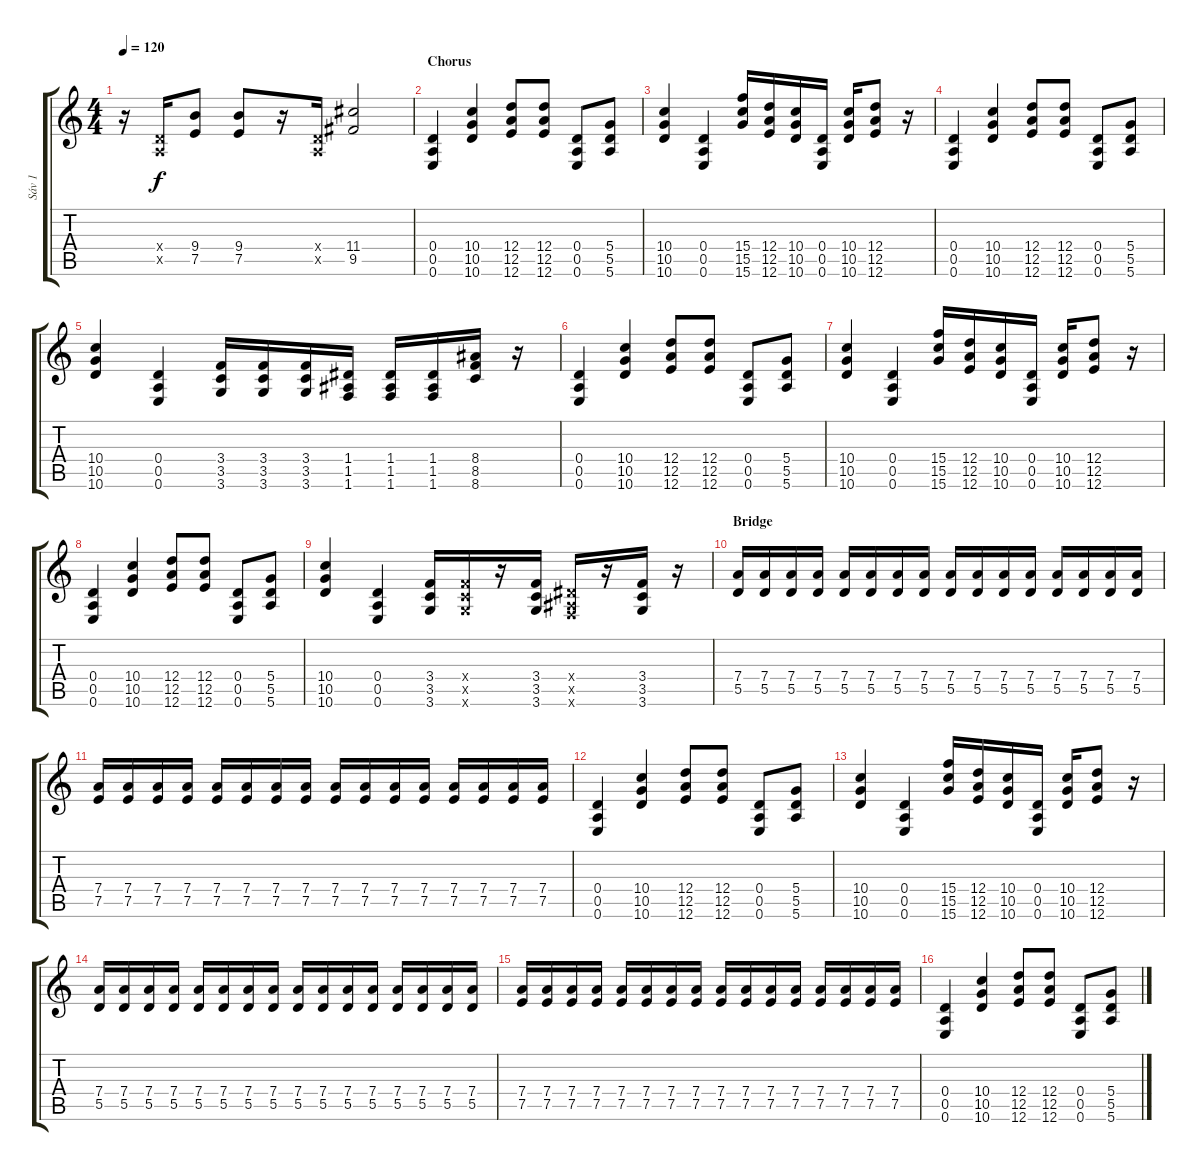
\track ("Sáv 1" "Sáv 1") {instrument overdrivenguitar}
\staff {score tabs}
\tuning (E4 B3 G3 D3 A2 E2) {hide}
\ts (4 4)
\tempo 120
\clef g2
\ks c
r.16{dy f} (0.4{x} 0.5{x}).16 (9.4 7.5).8 (9.4 7.5).8 r.16 (0.4{x} 0.5{x}).16 (11.4 9.5).2 |
\section ("" "Chorus")
(0.4 0.5 0.6).4 (10.4 10.5 10.6).4 (12.4 12.5 12.6).8 (12.4 12.5 12.6).8 (0.4 0.5 0.6).8 (5.4 5.5 5.6).8 |
(10.4 10.5 10.6).4 (0.4 0.5 0.6).4 (15.4 15.5 15.6).16 (12.4 12.5 12.6).16 (10.4 10.5 10.6).16 (0.4 0.5 0.6).16 (10.4 10.5 10.6).16 (12.4 12.5 12.6).8 r.16 |
(0.4 0.5 0.6).4 (10.4 10.5 10.6).4 (12.4 12.5 12.6).8 (12.4 12.5 12.6).8 (0.4 0.5 0.6).8 (5.4 5.5 5.6).8 |
(10.4 10.5 10.6).4 (0.4 0.5 0.6).4 (3.4 3.5 3.6).16 (3.4 3.5 3.6).16 (3.4 3.5 3.6).16 (1.4 1.5 1.6).16 (1.4 1.5 1.6).16 (1.4 1.5 1.6).16 (8.4 8.5 8.6).16 r.16 |
(0.4 0.5 0.6).4 (10.4 10.5 10.6).4 (12.4 12.5 12.6).8 (12.4 12.5 12.6).8 (0.4 0.5 0.6).8 (5.4 5.5 5.6).8 |
(10.4 10.5 10.6).4 (0.4 0.5 0.6).4 (15.4 15.5 15.6).16 (12.4 12.5 12.6).16 (10.4 10.5 10.6).16 (0.4 0.5 0.6).16 (10.4 10.5 10.6).16 (12.4 12.5 12.6).8 r.16 |
(0.4 0.5 0.6).4 (10.4 10.5 10.6).4 (12.4 12.5 12.6).8 (12.4 12.5 12.6).8 (0.4 0.5 0.6).8 (5.4 5.5 5.6).8 |
(10.4 10.5 10.6).4 (0.4 0.5 0.6).4 (3.4 3.5 3.6).16 (3.4{x} 3.5{x} 3.6{x}).16 r.16 (3.4 3.5 3.6).16 (1.4{x} 1.5{x} 1.6{x}).16 r.16 (3.4 3.5 3.6).16 r.16 |
\section ("" "Bridge")
(7.4 5.5).16 (7.4 5.5).16 (7.4 5.5).16 (7.4 5.5).16 (7.4 5.5).16 (7.4 5.5).16 (7.4 5.5).16 (7.4 5.5).16 (7.4 5.5).16 (7.4 5.5).16 (7.4 5.5).16 (7.4 5.5).16 (7.4 5.5).16 (7.4 5.5).16 (7.4 5.5).16 (7.4 5.5).16 |
(7.4 7.5).16 (7.4 7.5).16 (7.4 7.5).16 (7.4 7.5).16 (7.4 7.5).16 (7.4 7.5).16 (7.4 7.5).16 (7.4 7.5).16 (7.4 7.5).16 (7.4 7.5).16 (7.4 7.5).16 (7.4 7.5).16 (7.4 7.5).16 (7.4 7.5).16 (7.4 7.5).16 (7.4 7.5).16 |
(0.4 0.5 0.6).4 (10.4 10.5 10.6).4 (12.4 12.5 12.6).8 (12.4 12.5 12.6).8 (0.4 0.5 0.6).8 (5.4 5.5 5.6).8 |
(10.4 10.5 10.6).4 (0.4 0.5 0.6).4 (15.4 15.5 15.6).16 (12.4 12.5 12.6).16 (10.4 10.5 10.6).16 (0.4 0.5 0.6).16 (10.4 10.5 10.6).16 (12.4 12.5 12.6).8 r.16 |
(7.4 5.5).16 (7.4 5.5).16 (7.4 5.5).16 (7.4 5.5).16 (7.4 5.5).16 (7.4 5.5).16 (7.4 5.5).16 (7.4 5.5).16 (7.4 5.5).16 (7.4 5.5).16 (7.4 5.5).16 (7.4 5.5).16 (7.4 5.5).16 (7.4 5.5).16 (7.4 5.5).16 (7.4 5.5).16 |
(7.4 7.5).16 (7.4 7.5).16 (7.4 7.5).16 (7.4 7.5).16 (7.4 7.5).16 (7.4 7.5).16 (7.4 7.5).16 (7.4 7.5).16 (7.4 7.5).16 (7.4 7.5).16 (7.4 7.5).16 (7.4 7.5).16 (7.4 7.5).16 (7.4 7.5).16 (7.4 7.5).16 (7.4 7.5).16 |
(0.4 0.5 0.6).4 (10.4 10.5 10.6).4 (12.4 12.5 12.6).8 (12.4 12.5 12.6).8 (0.4 0.5 0.6).8 (5.4 5.5 5.6).8
